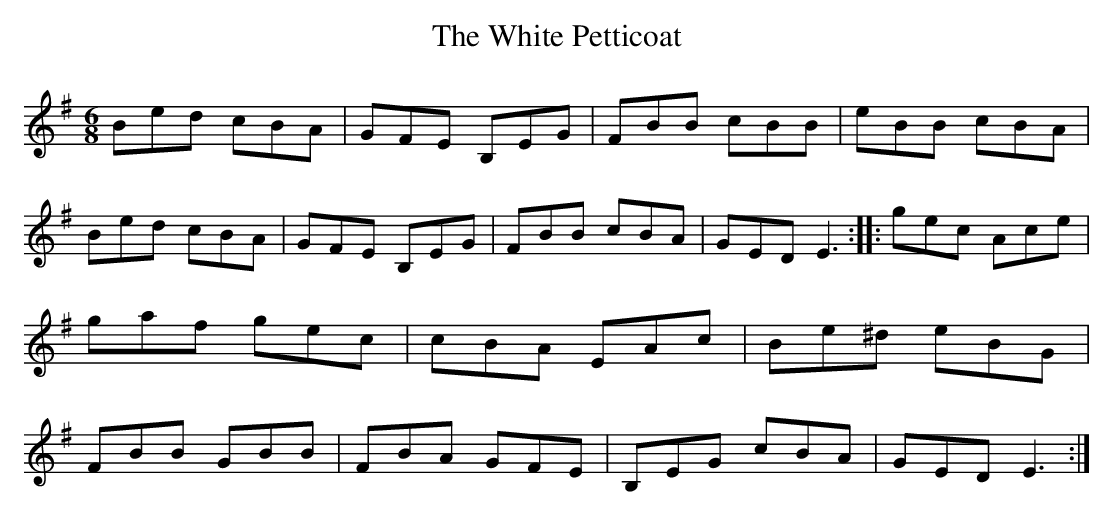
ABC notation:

X:1
T:The White Petticoat
M:6/8
L:1/8
K:Em
Bed cBA | GFE B,EG | FBB cBB | eBB cBA | \
Bed cBA | GFE B,EG | FBB cBA | GED E3 :: \
gec Ace | gaf gec | cBA EAc | Be^d eBG | \
FBB GBB | FBA GFE | B,EG cBA | GED E3 :|
